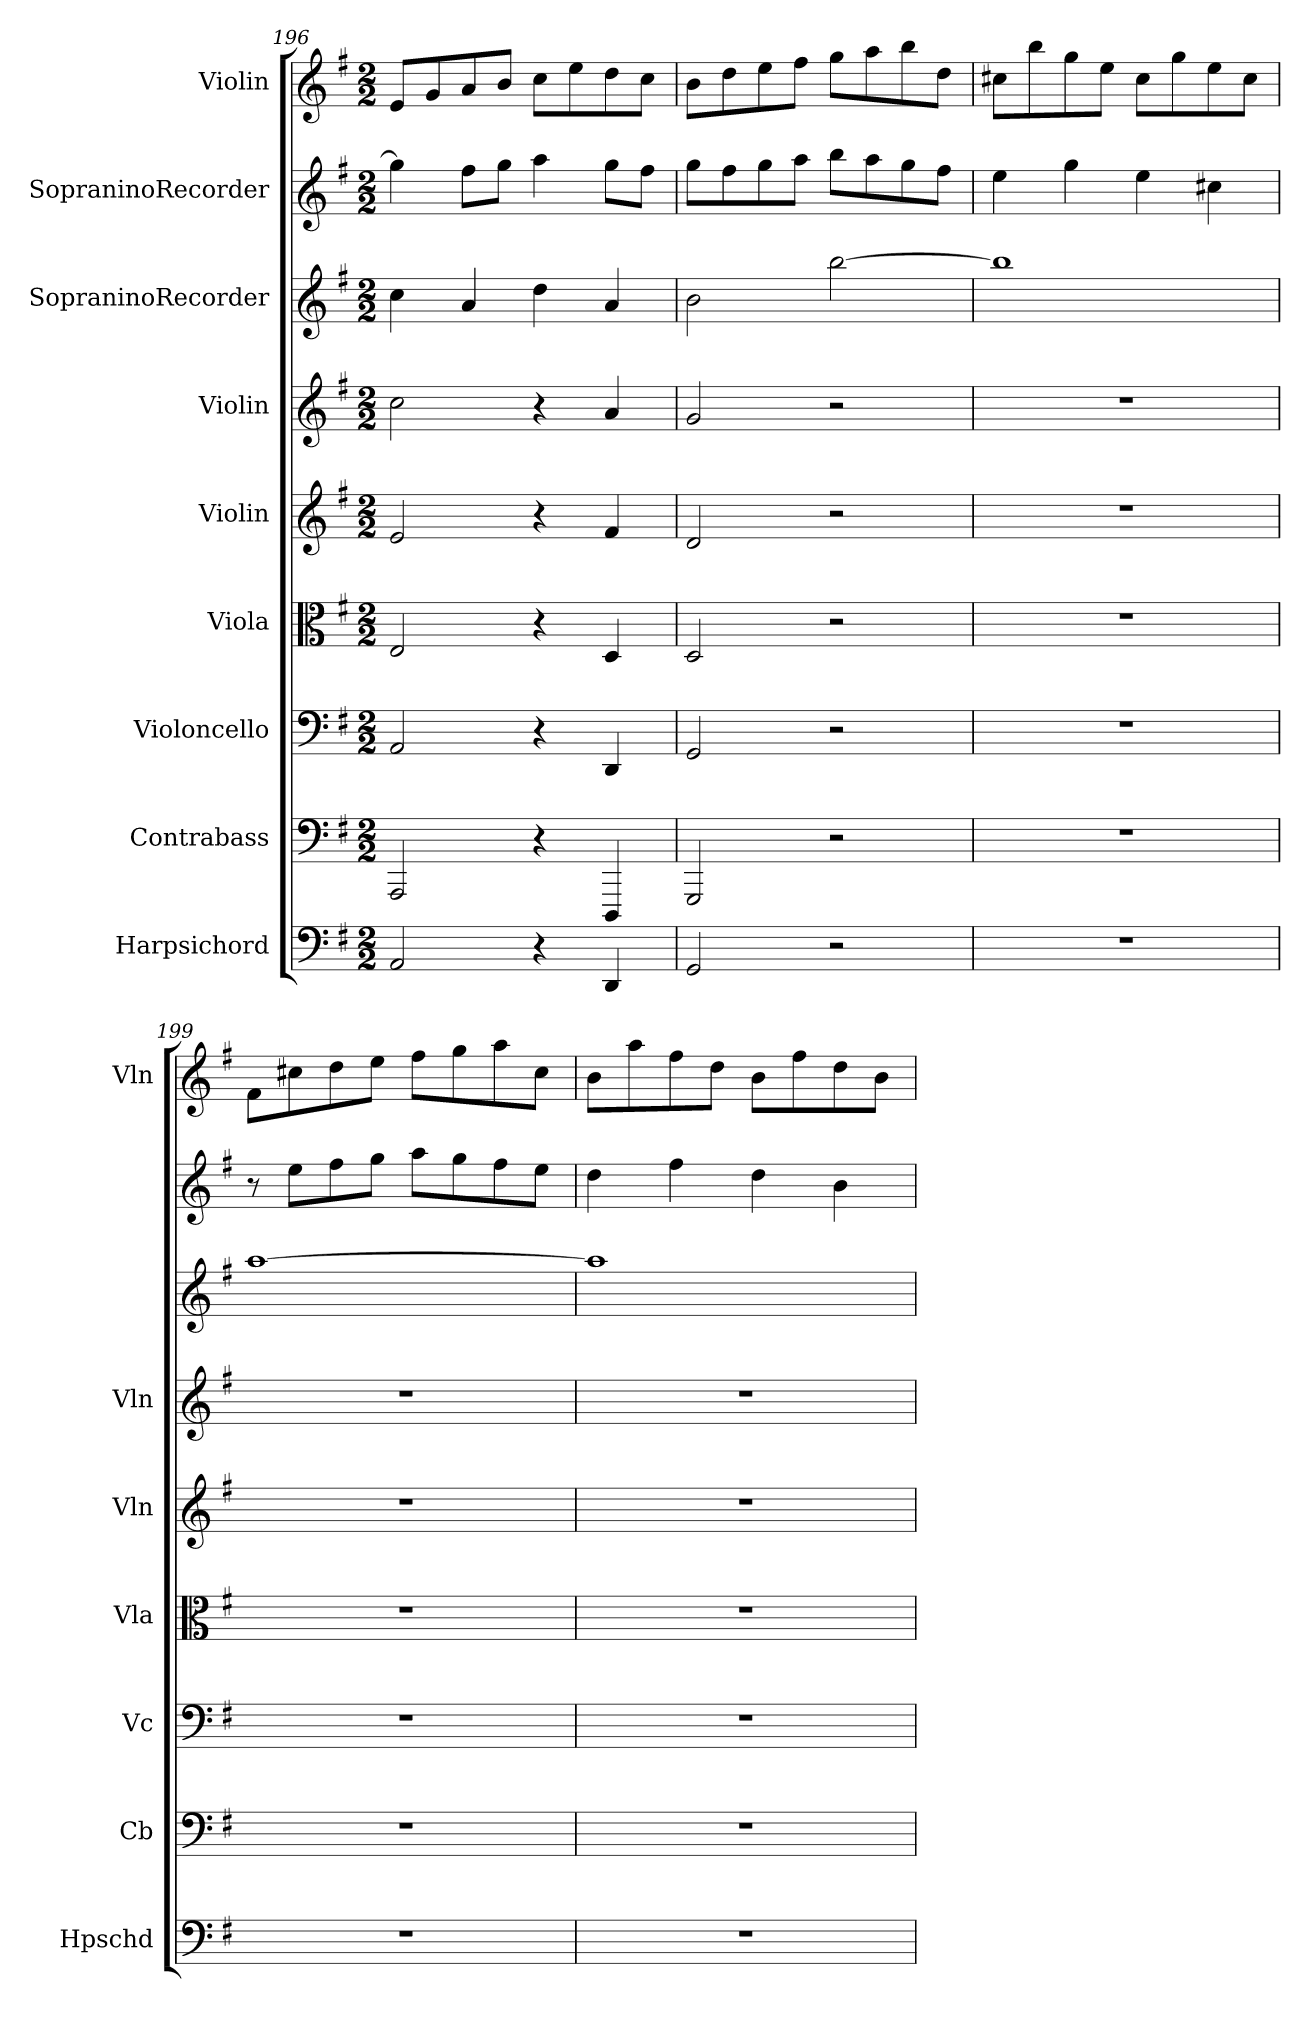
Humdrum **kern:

**kern	**kern	**kern	**kern	**kern	**kern	**kern	**kern	**kern
*part9	*part8	*part7	*part6	*part5	*part4	*part3	*part2	*part1
*staff9	*staff8	*staff7	*staff6	*staff5	*staff4	*staff3	*staff2	*staff1
*I"Harpsichord	*I"Contrabass	*I"Violoncello	*I"Viola	*I"Violin	*I"Violin	*I"SopraninoRecorder	*I"SopraninoRecorder	*I"Violin
*I'Hpschd	*I'Cb	*I'Vc	*I'Vla	*I'Vln	*I'Vln	*	*	*I'Vln
*clefF4	*clefF4	*clefF4	*clefC3	*clefG2	*clefG2	*clefG2	*clefG2	*clefG2
*k[f#]	*k[f#]	*k[f#]	*k[f#]	*k[f#]	*k[f#]	*k[f#]	*k[f#]	*k[f#]
*G:	*G:	*G:	*G:	*G:	*G:	*G:	*G:	*G:
*M2/2	*M2/2	*M2/2	*M2/2	*M2/2	*M2/2	*M2/2	*M2/2	*M2/2
=196	=196	=196	=196	=196	=196	=196	=196	=196
2AA/	2AAA/	2AA/	2E/	2e/	2cc\	4cc\	4gg\]	8e/L
.	.	.	.	.	.	.	.	8g/
.	.	.	.	.	.	4a/	8ff#\L	8a/
.	.	.	.	.	.	.	8gg\J	8b/J
4r	4r	4r	4r	4r	4r	4dd\	4aa\	8cc\L
.	.	.	.	.	.	.	.	8ee\
4DD/	4DDD/	4DD/	4D/	4f#/	4a/	4a/	8gg\L	8dd\
.	.	.	.	.	.	.	8ff#\J	8cc\J
=197	=197	=197	=197	=197	=197	=197	=197	=197
2GG/	2GGG/	2GG/	2D/	2d/	2g/	2b\	8gg\L	8b\L
.	.	.	.	.	.	.	8ff#\	8dd\
.	.	.	.	.	.	.	8gg\	8ee\
.	.	.	.	.	.	.	8aa\J	8ff#\J
2r	2r	2r	2r	2r	2r	[2bb\	8bb\L	8gg\L
.	.	.	.	.	.	.	8aa\	8aa\
.	.	.	.	.	.	.	8gg\	8bb\
.	.	.	.	.	.	.	8ff#\J	8dd\J
=198	=198	=198	=198	=198	=198	=198	=198	=198
1r	1r	1r	1r	1r	1r	1bb\]	4ee\	8cc#X\L
.	.	.	.	.	.	.	.	8bb\
.	.	.	.	.	.	.	4gg\	8gg\
.	.	.	.	.	.	.	.	8ee\J
.	.	.	.	.	.	.	4ee\	8cc#\L
.	.	.	.	.	.	.	.	8gg\
.	.	.	.	.	.	.	4cc#X\	8ee\
.	.	.	.	.	.	.	.	8cc#\J
=199	=199	=199	=199	=199	=199	=199	=199	=199
1r	1r	1r	1r	1r	1r	[1aa\	8r	8f#\L
.	.	.	.	.	.	.	8ee\L	8cc#X\
.	.	.	.	.	.	.	8ff#\	8dd\
.	.	.	.	.	.	.	8gg\J	8ee\J
.	.	.	.	.	.	.	8aa\L	8ff#\L
.	.	.	.	.	.	.	8gg\	8gg\
.	.	.	.	.	.	.	8ff#\	8aa\
.	.	.	.	.	.	.	8ee\J	8cc#\J
=200	=200	=200	=200	=200	=200	=200	=200	=200
1r	1r	1r	1r	1r	1r	1aa\]	4dd\	8b\L
.	.	.	.	.	.	.	.	8aa\
.	.	.	.	.	.	.	4ff#\	8ff#\
.	.	.	.	.	.	.	.	8dd\J
.	.	.	.	.	.	.	4dd\	8b\L
.	.	.	.	.	.	.	.	8ff#\
.	.	.	.	.	.	.	4b\	8dd\
.	.	.	.	.	.	.	.	8b\J
=	=	=	=	=	=	=	=	=
*-	*-	*-	*-	*-	*-	*-	*-	*-
